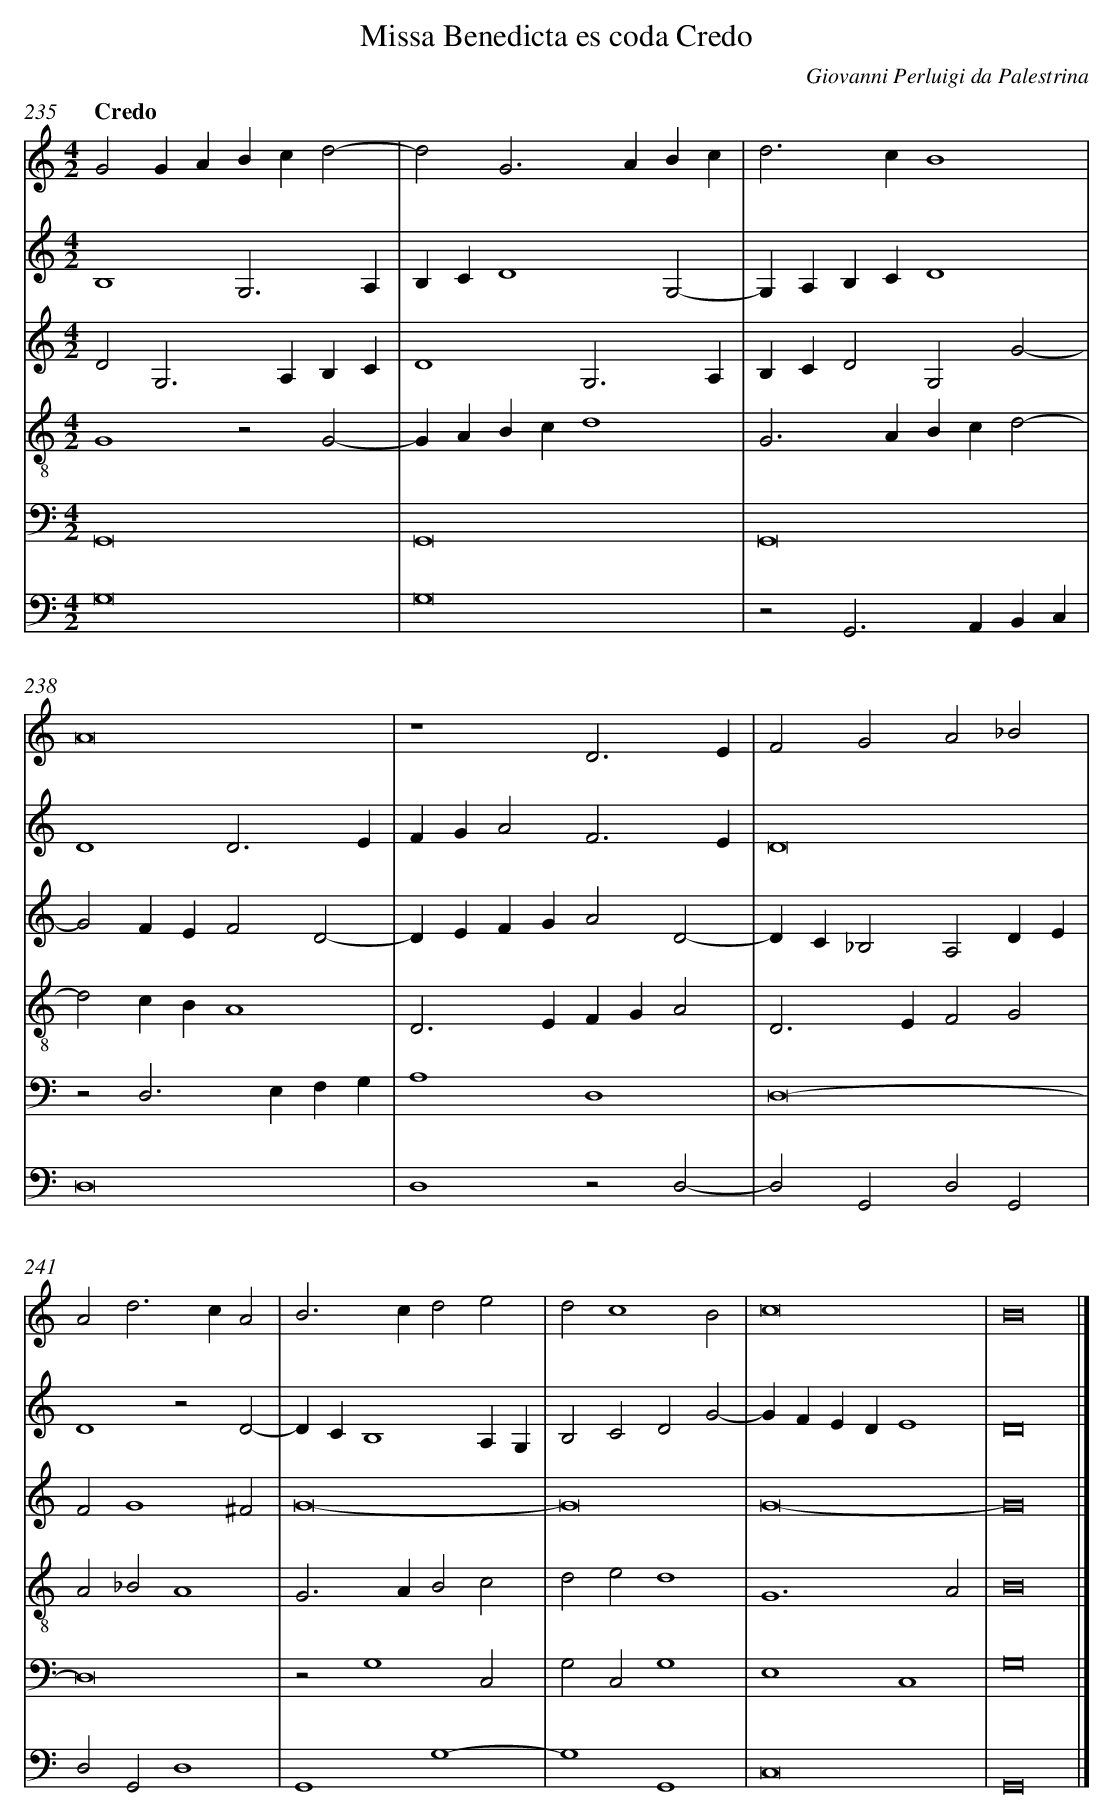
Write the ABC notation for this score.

X:1
T: Missa Benedicta es coda Credo
C: Giovanni Perluigi da Palestrina
L: 1/4
M: 4/2
Q: "Credo"
V: 1 clef=treble
V: 2 clef=treble
V: 3 clef=treble
V: 4 clef=treble-8
V: 5 clef=bass
V: 6 clef=bass
K: C
[V:1] G2GABcd2- |
[V:2] B,4G,3A, |
[V:3] D2G,2>A,2B,C |
[V:4] G4z2G2- |
[V:5] G,,8 |
[V:6] G,8 |
[V:1] d2G2>A2Bc |
[V:2] B,CD4G,2- |
[V:3] D4G,3A, |
[V:4] GABcd4 |
[V:5] G,,8 |
[V:6] G,8 |
[V:1] d2>c2B4 |
[V:2] G,A,B,CD4 |
[V:3] B,CD2G,2G2- |
[V:4] G2>A2Bcd2- |
[V:5] G,,8 |
[V:6] z2G,,2>A,,2B,,C, |
[V:1] A8 |
[V:2] D4D3E |
[V:3] G2FEF2D2- |
[V:4] d2cBA4 |
[V:5] z2D,2>E,2F,G, |
[V:6] D,8 |
[V:1] z4D3E |
[V:2] FGA2F3E |
[V:3] DEFGA2D2- |
[V:4] D2>E2FGA2 |
[V:5] A,4D,4 |
[V:6] D,4z2D,2- |
[V:1] F2G2A2_B2 |
[V:2] D8 |
[V:3] DC_B,2A,2DE |
[V:4] D2>E2F2G2 |
[V:5] D,8- |
[V:6] D,2G,,2D,2G,,2 |
[V:1] A2d2>c2A2 |
[V:2] D4z2D2- |
[V:3] F2G4^F2 |
[V:4] A2_B2A4 |
[V:5] D,8 |
[V:6] D,2G,,2D,4 |
[V:1] B2>c2d2e2 |
[V:2] DCB,4A,G, |
[V:3] G8- |
[V:4] G2>A2B2c2 |
[V:5] z2G,4C,2 |
[V:6] G,,4G,4- |
[V:1] d2c4B2 |
[V:2] B,2C2D2G2- |
[V:3] G8 |
[V:4] d2e2d4 |
[V:5] G,2C,2G,4 |
[V:6] G,4G,,4 |
[V:1] c8 |
[V:2] GFEDE4 |
[V:3] G8- |
[V:4] G6A2 |
[V:5] E,4C,4 |
[V:6] C,8 |
[V:1] B8 |]
[V:2] D8 |]
[V:3] G8 |]
[V:4] B8 |]
[V:5] G,8 |]
[V:6] G,,8 |]
